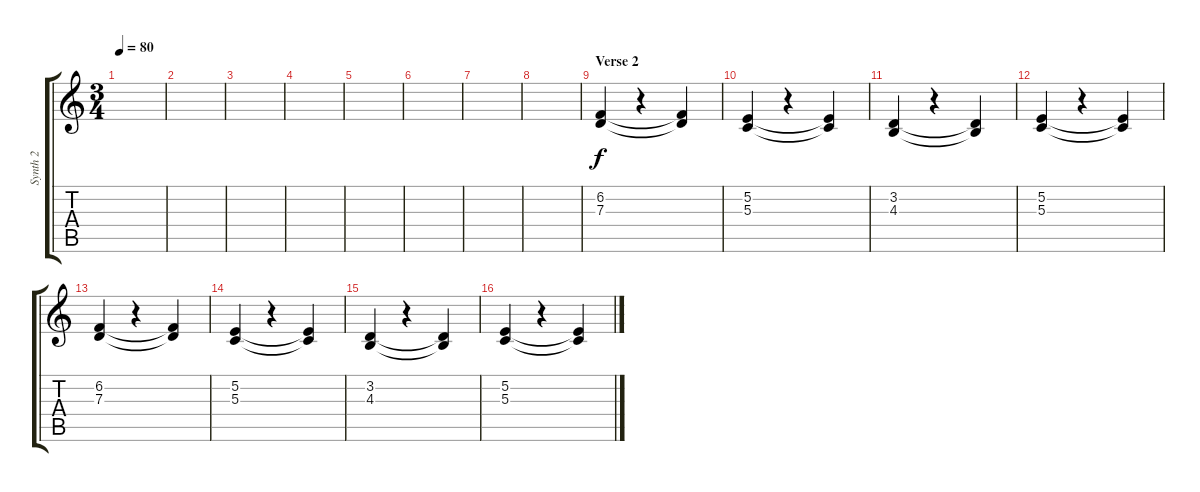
\track ("Synth 2" "Synth 2") {instrument synthstrings1}
\staff {score tabs}
\tuning (E4 B3 G3 D3 A2 E2) {hide}
\ts (3 4)
\section ("" "")
\tempo 80
\clef g2
\ks c
|
|
|
|
|
|
|
|
\section ("" "Verse 2")
(6.2 7.3).4 r.4 (6.2{t} 7.3{t}).4 |
(5.2 5.3).4 r.4 (5.2{t} 5.3{t}).4 |
(3.2 4.3).4 r.4 (3.2{t} 4.3{t}).4 |
(5.2 5.3).4 r.4 (5.2{t} 5.3{t}).4 |
(6.2 7.3).4 r.4 (6.2{t} 7.3{t}).4 |
(5.2 5.3).4 r.4 (5.2{t} 5.3{t}).4 |
(3.2 4.3).4 r.4 (3.2{t} 4.3{t}).4 |
(5.2 5.3).4 r.4 (5.2{t} 5.3{t}).4
